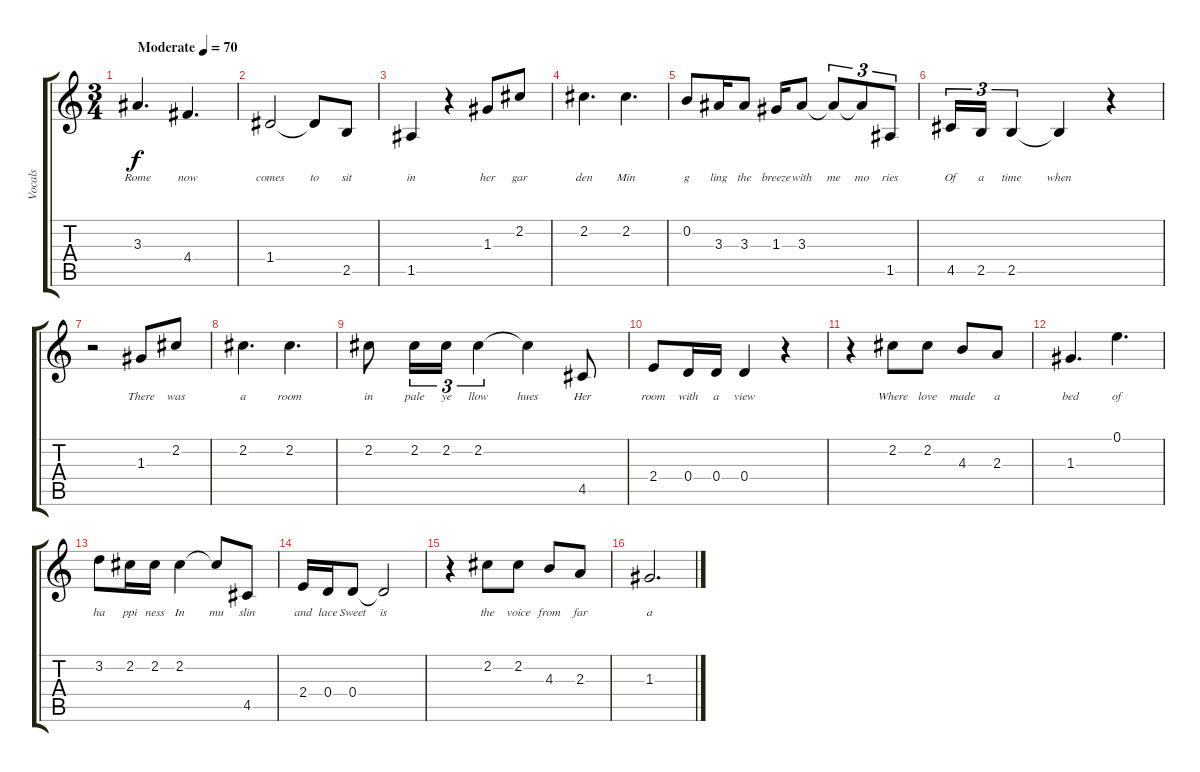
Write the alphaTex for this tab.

\track ("Vocals" "Vocals") {instrument acousticguitarnylon}
\staff {score tabs}
\tuning (E4 B3 G3 D3 A2 E2) {hide}
\ts (3 4)
\tempo (70 "Moderate")
\clef g2
\ks c
3.3.4{d lyrics (0 "Rome") lyrics (1 "") lyrics (2 "") lyrics (3 "") lyrics (4 "") dy f instrument acousticguitarnylon} 4.4.4{d lyrics (0 "now") lyrics (1 "") lyrics (2 "") lyrics (3 "") lyrics (4 "")} |
1.4.2{lyrics (0 "comes") lyrics (1 "") lyrics (2 "") lyrics (3 "") lyrics (4 "")} 1.4{t}.8{lyrics (0 "to") lyrics (1 "") lyrics (2 "") lyrics (3 "") lyrics (4 "")} 2.5.8{lyrics (0 "sit") lyrics (1 "") lyrics (2 "") lyrics (3 "") lyrics (4 "")} |
1.5.4{lyrics (0 "in") lyrics (1 "") lyrics (2 "") lyrics (3 "") lyrics (4 "")} r.4 1.3.8{lyrics (0 "her") lyrics (1 "") lyrics (2 "") lyrics (3 "") lyrics (4 "")} 2.2.8{lyrics (0 "gar") lyrics (1 "") lyrics (2 "") lyrics (3 "") lyrics (4 "")} |
2.2.4{d lyrics (0 "den") lyrics (1 "") lyrics (2 "") lyrics (3 "") lyrics (4 "")} 2.2.4{d lyrics (0 "Min") lyrics (1 "") lyrics (2 "") lyrics (3 "") lyrics (4 "")} |
0.2.8{lyrics (0 "g") lyrics (1 "") lyrics (2 "") lyrics (3 "") lyrics (4 "")} 3.3.16{lyrics (0 "ling") lyrics (1 "") lyrics (2 "") lyrics (3 "") lyrics (4 "")} 3.3.8{lyrics (0 "the") lyrics (1 "") lyrics (2 "") lyrics (3 "") lyrics (4 "")} 1.3.16{lyrics (0 "breeze") lyrics (1 "") lyrics (2 "") lyrics (3 "") lyrics (4 "")} 3.3.8{lyrics (0 "with") lyrics (1 "") lyrics (2 "") lyrics (3 "") lyrics (4 "")} 3.3{t}.8{tu (3 2) lyrics (0 "me") lyrics (1 "") lyrics (2 "") lyrics (3 "") lyrics (4 "")} 3.3{t}.8{tu (3 2) lyrics (0 "mo") lyrics (1 "") lyrics (2 "") lyrics (3 "") lyrics (4 "")} 1.5.8{tu (3 2) lyrics (0 "ries") lyrics (1 "") lyrics (2 "") lyrics (3 "") lyrics (4 "")} |
4.5.16{tu (3 2) lyrics (0 "Of") lyrics (1 "") lyrics (2 "") lyrics (3 "") lyrics (4 "")} 2.5.16{tu (3 2) lyrics (0 "a") lyrics (1 "") lyrics (2 "") lyrics (3 "") lyrics (4 "")} 2.5.4{tu (3 2) lyrics (0 "time") lyrics (1 "") lyrics (2 "") lyrics (3 "") lyrics (4 "")} 2.5{t}.4{lyrics (0 "when") lyrics (1 "") lyrics (2 "") lyrics (3 "") lyrics (4 "")} r.4 |
r.2 1.3.8{lyrics (0 "There") lyrics (1 "") lyrics (2 "") lyrics (3 "") lyrics (4 "")} 2.2.8{lyrics (0 "was") lyrics (1 "") lyrics (2 "") lyrics (3 "") lyrics (4 "")} |
2.2.4{d lyrics (0 "a") lyrics (1 "") lyrics (2 "") lyrics (3 "") lyrics (4 "")} 2.2.4{d lyrics (0 "room") lyrics (1 "") lyrics (2 "") lyrics (3 "") lyrics (4 "")} |
2.2.8{lyrics (0 "in") lyrics (1 "") lyrics (2 "") lyrics (3 "") lyrics (4 "")} 2.2.16{tu (3 2) lyrics (0 "pale") lyrics (1 "") lyrics (2 "") lyrics (3 "") lyrics (4 "")} 2.2.16{tu (3 2) lyrics (0 "ye") lyrics (1 "") lyrics (2 "") lyrics (3 "") lyrics (4 "")} 2.2.4{tu (3 2) lyrics (0 "llow") lyrics (1 "") lyrics (2 "") lyrics (3 "") lyrics (4 "")} 2.2{t}.4{lyrics (0 "hues") lyrics (1 "") lyrics (2 "") lyrics (3 "") lyrics (4 "")} 4.5.8{lyrics (0 "Her") lyrics (1 "") lyrics (2 "") lyrics (3 "") lyrics (4 "")} |
2.4.8{lyrics (0 "room") lyrics (1 "") lyrics (2 "") lyrics (3 "") lyrics (4 "")} 0.4.16{lyrics (0 "with") lyrics (1 "") lyrics (2 "") lyrics (3 "") lyrics (4 "")} 0.4.16{lyrics (0 "a") lyrics (1 "") lyrics (2 "") lyrics (3 "") lyrics (4 "")} 0.4.4{lyrics (0 "view") lyrics (1 "") lyrics (2 "") lyrics (3 "") lyrics (4 "")} r.4 |
r.4 2.2.8{lyrics (0 "Where") lyrics (1 "") lyrics (2 "") lyrics (3 "") lyrics (4 "")} 2.2.8{lyrics (0 "love") lyrics (1 "") lyrics (2 "") lyrics (3 "") lyrics (4 "")} 4.3.8{lyrics (0 "made") lyrics (1 "") lyrics (2 "") lyrics (3 "") lyrics (4 "")} 2.3.8{lyrics (0 "a") lyrics (1 "") lyrics (2 "") lyrics (3 "") lyrics (4 "")} |
1.3.4{d lyrics (0 "bed") lyrics (1 "") lyrics (2 "") lyrics (3 "") lyrics (4 "")} 0.1.4{d lyrics (0 "of") lyrics (1 "") lyrics (2 "") lyrics (3 "") lyrics (4 "")} |
3.2.8{lyrics (0 "ha") lyrics (1 "") lyrics (2 "") lyrics (3 "") lyrics (4 "")} 2.2.16{lyrics (0 "ppi") lyrics (1 "") lyrics (2 "") lyrics (3 "") lyrics (4 "")} 2.2.16{lyrics (0 "ness") lyrics (1 "") lyrics (2 "") lyrics (3 "") lyrics (4 "")} 2.2.4{lyrics (0 "In") lyrics (1 "") lyrics (2 "") lyrics (3 "") lyrics (4 "")} 2.2{t}.8{lyrics (0 "mu") lyrics (1 "") lyrics (2 "") lyrics (3 "") lyrics (4 "")} 4.5.8{lyrics (0 "slin") lyrics (1 "") lyrics (2 "") lyrics (3 "") lyrics (4 "")} |
2.4.16{lyrics (0 "and") lyrics (1 "") lyrics (2 "") lyrics (3 "") lyrics (4 "")} 0.4.16{lyrics (0 "lace") lyrics (1 "") lyrics (2 "") lyrics (3 "") lyrics (4 "")} 0.4.8{lyrics (0 "Sweet") lyrics (1 "") lyrics (2 "") lyrics (3 "") lyrics (4 "")} 0.4{t}.2{lyrics (0 "is") lyrics (1 "") lyrics (2 "") lyrics (3 "") lyrics (4 "")} |
r.4 2.2.8{lyrics (0 "the") lyrics (1 "") lyrics (2 "") lyrics (3 "") lyrics (4 "")} 2.2.8{lyrics (0 "voice") lyrics (1 "") lyrics (2 "") lyrics (3 "") lyrics (4 "")} 4.3.8{lyrics (0 "from") lyrics (1 "") lyrics (2 "") lyrics (3 "") lyrics (4 "")} 2.3.8{lyrics (0 "far") lyrics (1 "") lyrics (2 "") lyrics (3 "") lyrics (4 "")} |
1.3.2{d lyrics (0 "a") lyrics (1 "") lyrics (2 "") lyrics (3 "") lyrics (4 "")}
